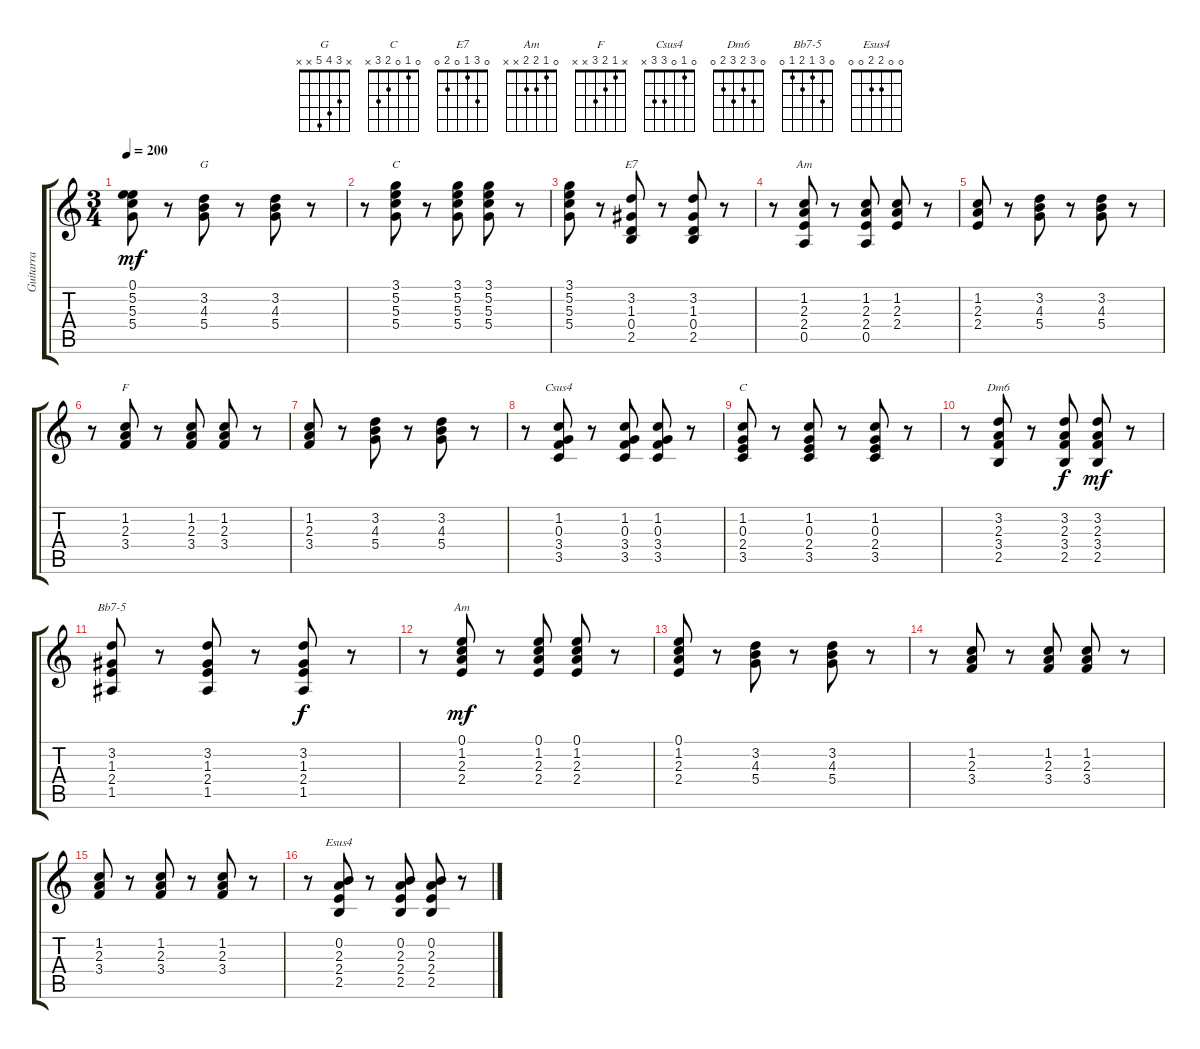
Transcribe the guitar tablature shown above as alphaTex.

\track ("Guitarra" "Guitarra") {instrument acousticguitarnylon}
\staff {score tabs}
\tuning (E4 B3 G3 D3 A2 E2) {hide}
\chord ("G" x 3 4 5 x x)
\chord ("C" 3 5 5 5 x x)
\chord ("E7" 0 3 1 0 2 0)
\chord ("Am" 0 1 2 2 0 x)
\chord ("F" x 1 2 3 x x)
\chord ("Csus4" 0 1 0 3 3 x)
\chord ("C" 0 1 0 2 3 x)
\chord ("Dm6" 0 3 2 3 2 0)
\chord ("Bb7-5" 0 3 1 2 1 0)
\chord ("Am" 0 1 2 2 x x)
\chord ("Esus4" 0 0 2 2 0 0)
\ts (3 4)
\tempo 200
\clef g2
\ks c
(0.1 5.2 5.3 5.4).8{dy mf} r.8 (3.2 4.3 5.4).8{ch "G"} r.8 (3.2 4.3 5.4).8 r.8 |
r.8 (3.1 5.2 5.3 5.4).8{ch "C"} r.8 (3.1 5.2 5.3 5.4).8 (3.1 5.2 5.3 5.4).8 r.8 |
(3.1 5.2 5.3 5.4).8 r.8 (3.2 1.3 0.4 2.5).8{ch "E7"} r.8 (3.2 1.3 0.4 2.5).8 r.8 |
r.8 (1.2 2.3 2.4 0.5).8{ch "Am"} r.8 (1.2 2.3 2.4 0.5).8 (1.2 2.3 2.4).8 r.8 |
(1.2 2.3 2.4).8 r.8 (3.2 4.3 5.4).8 r.8 (3.2 4.3 5.4).8 r.8 |
r.8 (1.2 2.3 3.4).8{ch "F"} r.8 (1.2 2.3 3.4).8 (1.2 2.3 3.4).8 r.8 |
(1.2 2.3 3.4).8 r.8 (3.2 4.3 5.4).8 r.8 (3.2 4.3 5.4).8 r.8 |
r.8 (1.2 0.3 3.4 3.5).8{ch "Csus4"} r.8 (1.2 0.3 3.4 3.5).8 (1.2 0.3 3.4 3.5).8 r.8 |
(1.2 0.3 2.4 3.5).8{ch "C"} r.8 (1.2 0.3 2.4 3.5).8 r.8 (1.2 0.3 2.4 3.5).8 r.8 |
r.8 (3.2 2.3 3.4 2.5).8{ch "Dm6"} r.8 (3.2 2.3 3.4 2.5).8{dy f} (3.2 2.3 3.4 2.5).8{dy mf} r.8 |
(3.2 1.3 2.4 1.5).8{ch "Bb7-5"} r.8 (3.2 1.3 2.4 1.5).8 r.8 (3.2 1.3 2.4 1.5).8{dy f} r.8 |
r.8 (0.1 1.2 2.3 2.4).8{ch "Am" dy mf} r.8 (0.1 1.2 2.3 2.4).8 (0.1 1.2 2.3 2.4).8 r.8 |
(0.1 1.2 2.3 2.4).8 r.8 (3.2 4.3 5.4).8 r.8 (3.2 4.3 5.4).8 r.8 |
r.8 (1.2 2.3 3.4).8 r.8 (1.2 2.3 3.4).8 (1.2 2.3 3.4).8 r.8 |
(1.2 2.3 3.4).8 r.8 (1.2 2.3 3.4).8 r.8 (1.2 2.3 3.4).8 r.8 |
r.8 (0.2 2.3 2.4 2.5).8{ch "Esus4"} r.8 (0.2 2.3 2.4 2.5).8 (0.2 2.3 2.4 2.5).8 r.8
